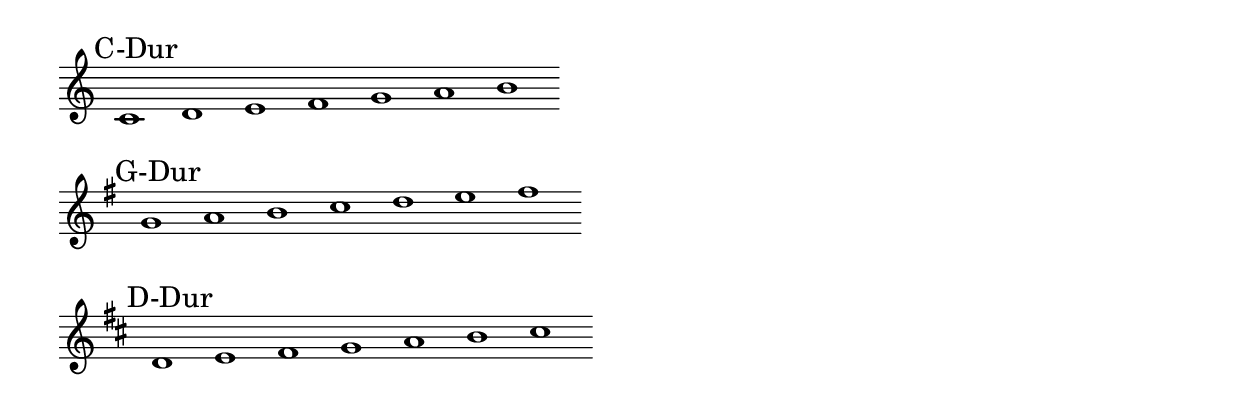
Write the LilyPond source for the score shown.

Tonleiter = \relative c' { c1 d e f g a b }

\score
{
\new Staff {
\override Staff.BarLine.stencil = ##f
\override Score.BarNumber.stencil = ##f
\override Staff.TimeSignature.stencil = ##f
\set Staff.explicitKeySignatureVisibility = #end-of-line-invisible
\override Staff.KeyCancellation.break-visibility = #center-visible
\mark "C-Dur"
\Tonleiter \break
\key g \major
\mark "G-Dur"
\transpose c g \Tonleiter
\break
\mark "D-Dur"
\key d \major
\transpose c d \Tonleiter
}
\layout {
  indent = #0
  ragged-last-bottom = ##t
  ragged-right= ##t
  ragged-last = ##t
ragged-bottom = ##t
}

}
